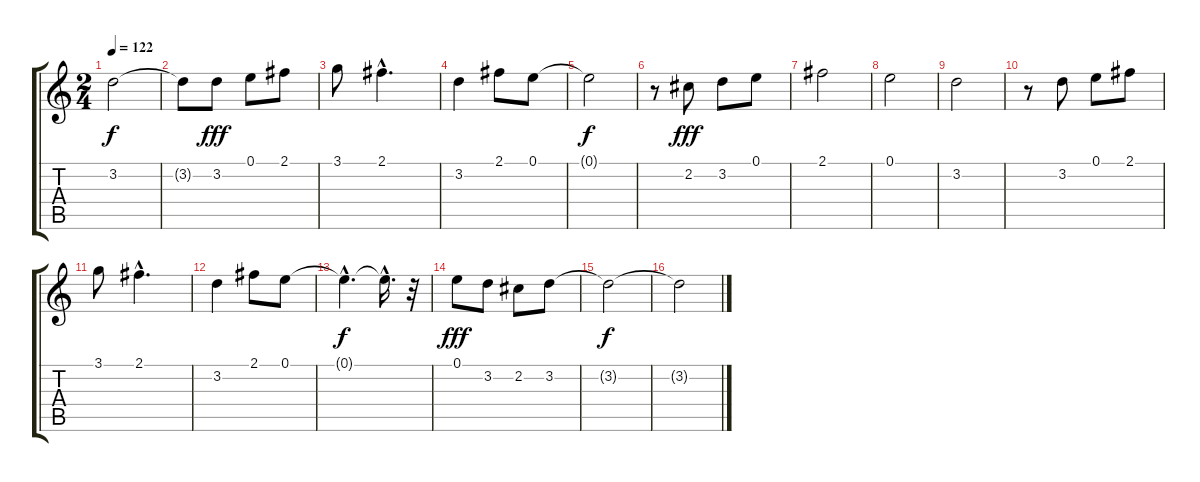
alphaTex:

\track "" {instrument electricguitarclean}
\staff {score tabs}
\tuning (E4 B3 G3 D3 A2 E2) {hide}
\ts (2 4)
\tempo 122
\clef g2
\ks c
3.2{t}.2{dy f} |
3.2{t}.8 3.2.8{dy fff} 0.1.8 2.1.8 |
3.1.8 2.1{hac}.4{d} |
3.2.4 2.1.8 0.1.8 |
0.1{t}.2{dy f} |
r.8 2.2.8{dy fff} 3.2.8 0.1.8 |
2.1.2 |
0.1.2 |
3.2.2 |
r.8 3.2.8 0.1.8 2.1.8 |
3.1.8 2.1{hac}.4{d} |
3.2.4 2.1.8 0.1.8 |
0.1{hac t}.4{d dy f} 0.1{hac t}.16{d} r.32 |
0.1.8{dy fff} 3.2.8 2.2.8 3.2.8 |
3.2{t}.2{dy f} |
3.2{t}.2
